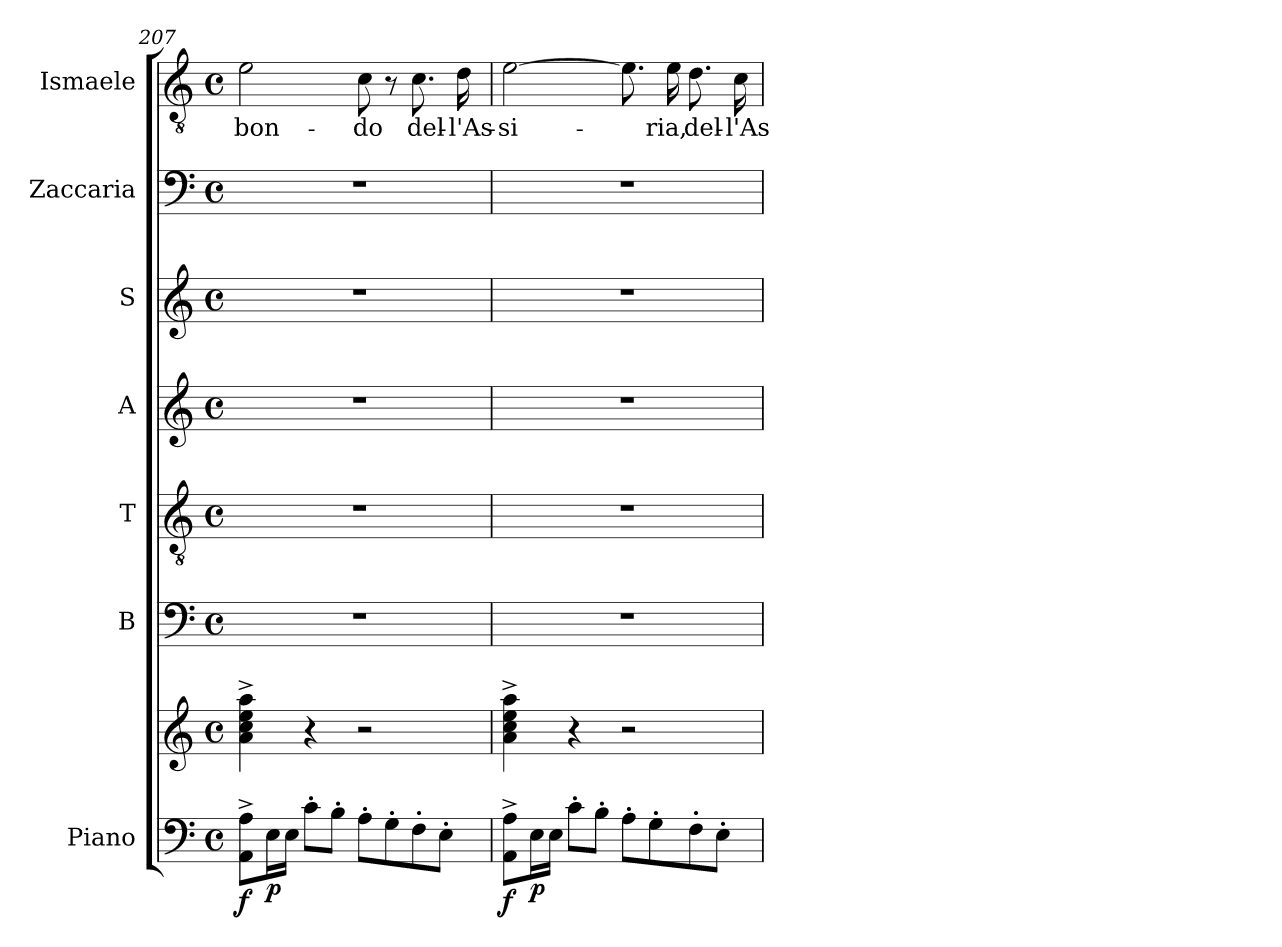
**kern	**kern	**dynam	**kern	**kern	**kern	**kern	**kern	**kern	**text
*part7	*part7	*part7	*part6	*part5	*part4	*part3	*part2	*part1	*part1
*staff8	*staff7	*staff7/8	*staff6	*staff5	*staff4	*staff3	*staff2	*staff1	*staff1
*I"Piano	*	*	*I"B	*I"T	*I"A	*I"S	*I"Zaccaria	*I"Ismaele	*
*I'Pno	*	*	*I'B	*I'T	*I'A	*I'S	*	*	*
*clefF4	*clefG2	*	*clefF4	*clefGv2	*clefG2	*clefG2	*clefF4	*clefGv2	*
*k[]	*k[]	*	*k[]	*k[]	*k[]	*k[]	*k[]	*k[]	*
*M4/4	*M4/4	*	*M4/4	*M4/4	*M4/4	*M4/4	*M4/4	*M4/4	*
*met(c)	*met(c)	*	*met(c)	*met(c)	*met(c)	*met(c)	*met(c)	*met(c)	*
=207	=207	=207	=207	=207	=207	=207	=207	=207	=207
!	!	!LO:DY:b=2	!	!	!	!	!	!	!LO:LY:b
8AA\^ 8A\^L	4a\^ 4cc\^ 4ee\^ 4aa\^	f	1r	1r	1r	1r	1r	2e\	-bon-
!	!	!LO:DY:b=2	!	!	!	!	!	!	!
16E\L	.	p	.	.	.	.	.	.	.
16E\JJ	.	.	.	.	.	.	.	.	.
8c'\L	4r	.	.	.	.	.	.	.	.
8B'\J	.	.	.	.	.	.	.	.	.
!	!	!	!	!	!	!	!	!	!LO:LY:b
8A'\L	2r	.	.	.	.	.	.	8c\	-do
8G'\	.	.	.	.	.	.	.	8r	.
!	!	!	!	!	!	!	!	!	!LO:LY:b
8F'\	.	.	.	.	.	.	.	8.c\	del-
8E'\J	.	.	.	.	.	.	.	.	.
!	!	!	!	!	!	!	!	!	!LO:LY:b
.	.	.	.	.	.	.	.	16d\	-l'As-
=208	=208	=208	=208	=208	=208	=208	=208	=208	=208
!	!	!LO:DY:b=2	!	!	!	!	!	!	!LO:LY:b
8AA\^ 8A\^L	4a\^ 4cc\^ 4ee\^ 4aa\^	f	1r	1r	1r	1r	1r	[2e\	-si-
!	!	!LO:DY:b=2	!	!	!	!	!	!	!
16E\L	.	p	.	.	.	.	.	.	.
16E\JJ	.	.	.	.	.	.	.	.	.
8c'\L	4r	.	.	.	.	.	.	.	.
8B'\J	.	.	.	.	.	.	.	.	.
8A'\L	2r	.	.	.	.	.	.	8.e\]	.
8G'\	.	.	.	.	.	.	.	.	.
!	!	!	!	!	!	!	!	!	!LO:LY:b
.	.	.	.	.	.	.	.	16e\	-ria,
!	!	!	!	!	!	!	!	!	!LO:LY:b
8F'\	.	.	.	.	.	.	.	8.d\	del-
8E'\J	.	.	.	.	.	.	.	.	.
!	!	!	!	!	!	!	!	!	!LO:LY:b
.	.	.	.	.	.	.	.	16c\	-l'As-
=	=	=	=	=	=	=	=	=	=
*-	*-	*-	*-	*-	*-	*-	*-	*-	*-
